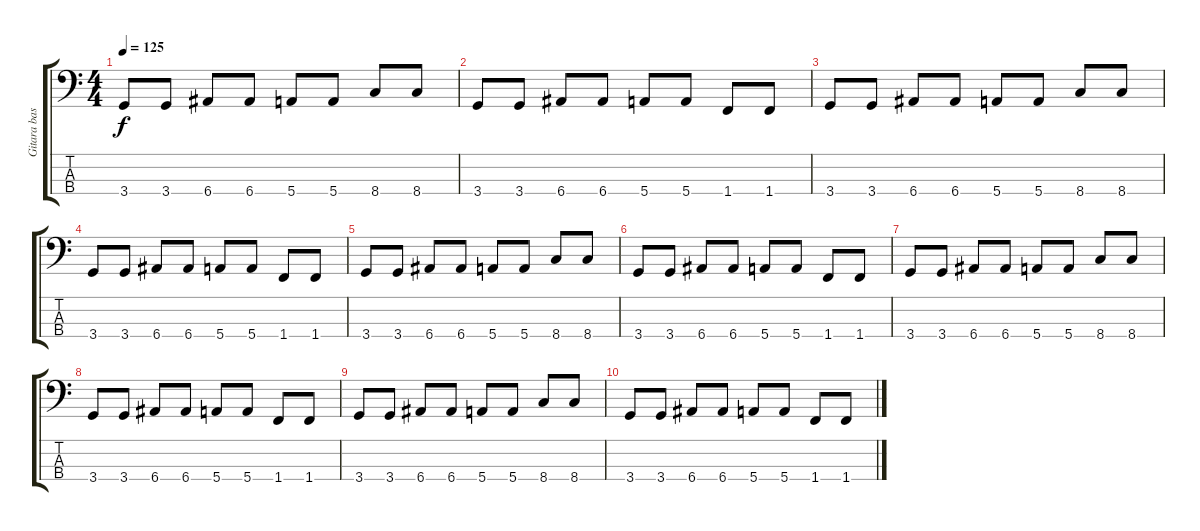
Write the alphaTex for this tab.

\track ("Gitara basowa" "Gitara bas") {instrument electricbassfinger}
\staff {score tabs}
\tuning (G2 D2 A1 E1) {hide}
\ts (4 4)
\tempo 125
\clef f4
\ks c
3.4.8{dy f} 3.4.8 6.4.8 6.4.8 5.4.8 5.4.8 8.4.8 8.4.8 |
3.4.8 3.4.8 6.4.8 6.4.8 5.4.8 5.4.8 1.4.8 1.4.8 |
3.4.8 3.4.8 6.4.8 6.4.8 5.4.8 5.4.8 8.4.8 8.4.8 |
3.4.8 3.4.8 6.4.8 6.4.8 5.4.8 5.4.8 1.4.8 1.4.8 |
3.4.8 3.4.8 6.4.8 6.4.8 5.4.8 5.4.8 8.4.8 8.4.8 |
3.4.8 3.4.8 6.4.8 6.4.8 5.4.8 5.4.8 1.4.8 1.4.8 |
3.4.8 3.4.8 6.4.8 6.4.8 5.4.8 5.4.8 8.4.8 8.4.8 |
3.4.8 3.4.8 6.4.8 6.4.8 5.4.8 5.4.8 1.4.8 1.4.8 |
3.4.8 3.4.8 6.4.8 6.4.8 5.4.8 5.4.8 8.4.8 8.4.8 |
3.4.8 3.4.8 6.4.8 6.4.8 5.4.8 5.4.8 1.4.8 1.4.8
